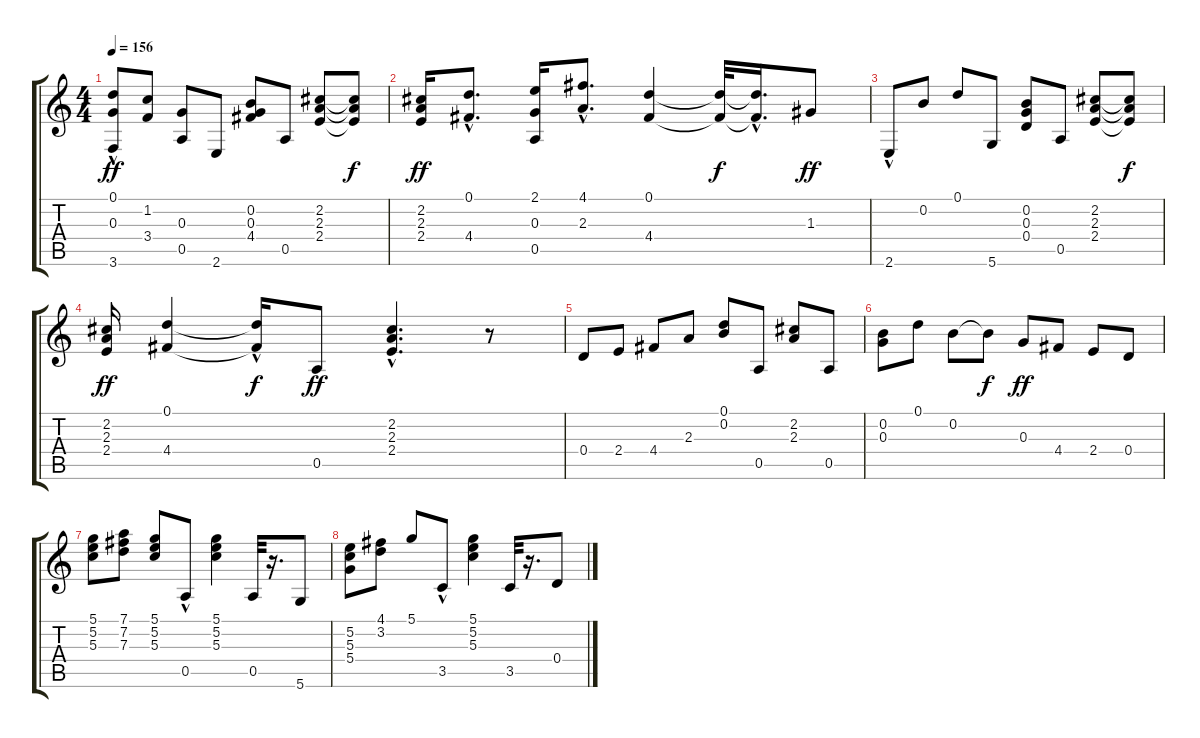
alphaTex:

\track "" {instrument acousticguitarsteel}
\staff {score tabs}
\tuning (D4 B3 G3 D3 A2 D2) {hide}
\ts (4 4)
\tempo 156
\clef g2
\ks c
(0.1 0.3 3.6{hac}).8{dy ff} (1.2 3.4).8 (0.3 0.5).8 2.6.8 (0.2 0.3 4.4).8 0.5.8 (2.2 2.3 2.4).8 (2.2{t} 2.3{t} 2.4{t}).8{dy f} |
(2.2 2.3 2.4).16{dy ff} (0.1{hac} 4.4{hac}).8{d} (2.1 0.3 0.5).16 (4.1{hac} 2.3{hac}).8{d} (0.1 4.4).4 (0.1{t} 4.4{t}).32{dy f} (0.1{hac t} 4.4{hac t}).16{d} 1.3.8{dy ff} |
2.6{hac}.8 0.2.8 0.1.8 5.6.8 (0.2 0.3 0.4).8 0.5.8 (2.2 2.3 2.4).8 (2.2{t} 2.3{t} 2.4{t}).8{dy f} |
(2.2 2.3 2.4).16{dy ff} (0.1 4.4).4 (0.1{hac t} 4.4{hac t}).16{dy f} 0.5.8{dy ff} (2.2{hac} 2.3{hac} 2.4{hac}).4{d} r.8 |
0.4.8 2.4.8 4.4.8 2.3.8 (0.1 0.2).8 0.5.8 (2.2 2.3).8 0.5.8 |
(0.2 0.3).8 0.1.8 0.2.8 0.2{t}.8{dy f} 0.3.8{dy ff} 4.4.8 2.4.8 0.4.8 |
(5.1 5.2 5.3).8 (7.1 7.2 7.3).8 (5.1 5.2 5.3).8 0.5{hac}.8 (5.1 5.2 5.3).4 0.5.32 r.16{d} 5.6.8 |
(5.2 5.3 5.4).8 (4.1 3.2).8 5.1.8 3.5{hac}.8 (5.1 5.2 5.3).4 3.5.32 r.16{d} 0.4.8
